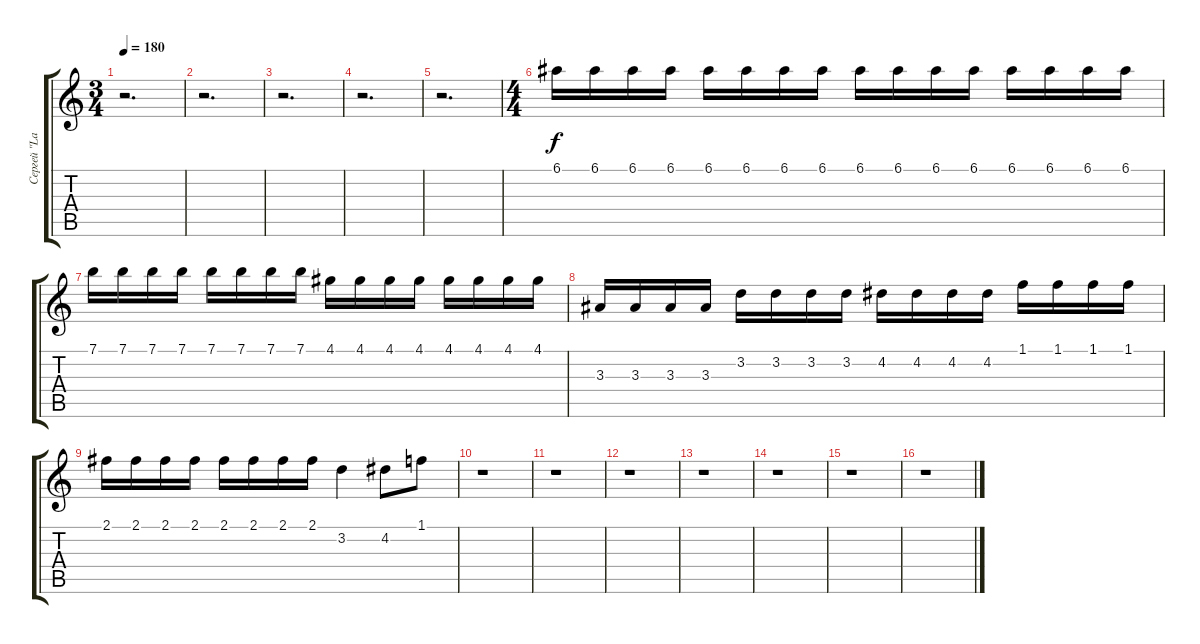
\track ("Сергей \"Lazar\"" "Сергей \"La") {instrument overdrivenguitar}
\staff {score tabs}
\tuning (E4 B3 G3 D3 A2 E2) {hide}
\ts (3 4)
\tempo 180
\clef g2
\ks c
r.2{d dy f} |
r.2{d} |
r.2{d} |
r.2{d} |
r.2{d} |
\ts (4 4)
6.1.16 6.1.16 6.1.16 6.1.16 6.1.16 6.1.16 6.1.16 6.1.16 6.1.16 6.1.16 6.1.16 6.1.16 6.1.16 6.1.16 6.1.16 6.1.16 |
7.1.16 7.1.16 7.1.16 7.1.16 7.1.16 7.1.16 7.1.16 7.1.16 4.1.16 4.1.16 4.1.16 4.1.16 4.1.16 4.1.16 4.1.16 4.1.16 |
3.3.16 3.3.16 3.3.16 3.3.16 3.2.16 3.2.16 3.2.16 3.2.16 4.2.16 4.2.16 4.2.16 4.2.16 1.1.16 1.1.16 1.1.16 1.1.16 |
2.1.16 2.1.16 2.1.16 2.1.16 2.1.16 2.1.16 2.1.16 2.1.16 3.2.4 4.2.8 1.1.8 |
r.1 |
r.1 |
r.1 |
r.1 |
r.1 |
r.1 |
r.1
